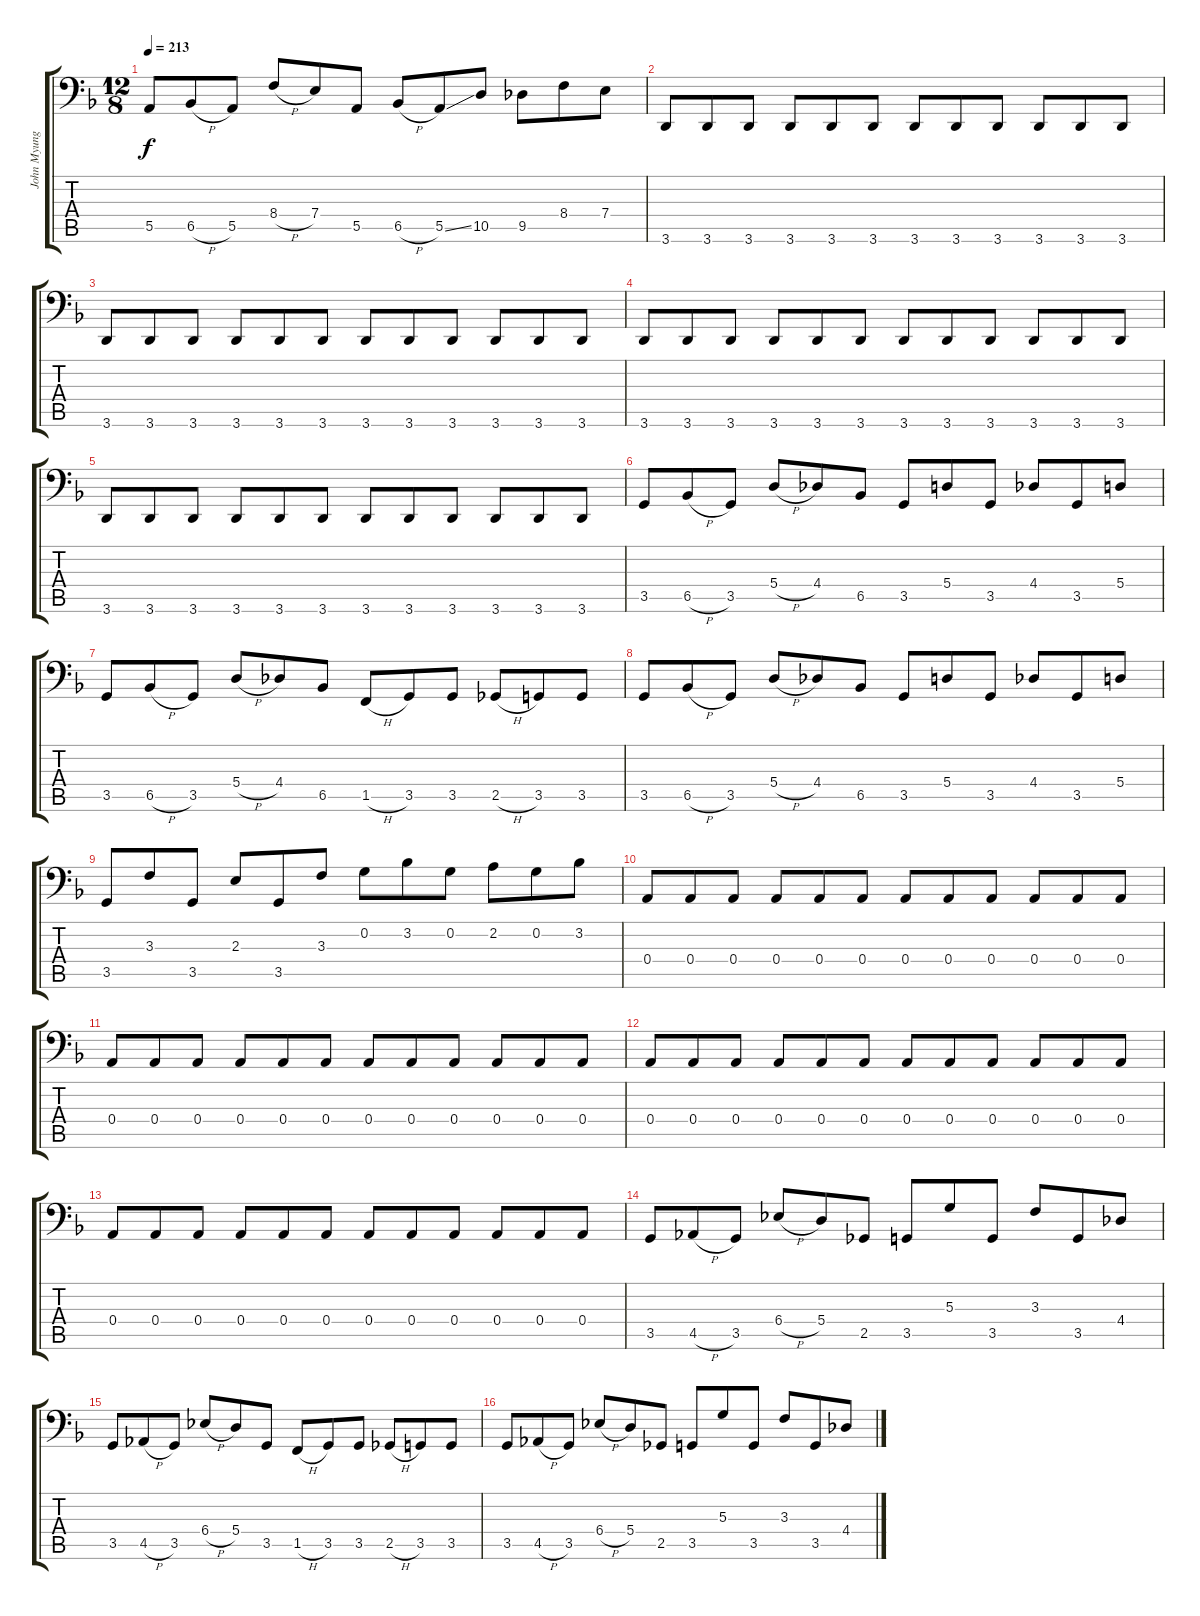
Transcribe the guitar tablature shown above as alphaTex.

\track ("John Myung Bass" "John Myung") {instrument electricbassfinger}
\staff {score tabs}
\tuning (C3 G2 D2 A1 E1 B0) {hide}
\ts (12 8)
\tempo 213
\clef f4
\ks dminor
5.5.8{dy f} 6.5{h}.8 5.5.8 8.4{h}.8 7.4.8 5.5.8 6.5{h}.8 5.5{ss}.8 10.5.8 9.5.8 8.4.8 7.4.8 |
3.6.8 3.6.8 3.6.8 3.6.8 3.6.8 3.6.8 3.6.8 3.6.8 3.6.8 3.6.8 3.6.8 3.6.8 |
3.6.8 3.6.8 3.6.8 3.6.8 3.6.8 3.6.8 3.6.8 3.6.8 3.6.8 3.6.8 3.6.8 3.6.8 |
3.6.8 3.6.8 3.6.8 3.6.8 3.6.8 3.6.8 3.6.8 3.6.8 3.6.8 3.6.8 3.6.8 3.6.8 |
3.6.8 3.6.8 3.6.8 3.6.8 3.6.8 3.6.8 3.6.8 3.6.8 3.6.8 3.6.8 3.6.8 3.6.8 |
3.5.8 6.5{h}.8 3.5.8 5.4{h}.8 4.4.8 6.5.8 3.5.8 5.4.8 3.5.8 4.4.8 3.5.8 5.4.8 |
3.5.8 6.5{h}.8 3.5.8 5.4{h}.8 4.4.8 6.5.8 1.5{h}.8 3.5.8 3.5.8 2.5{h}.8 3.5.8 3.5.8 |
3.5.8 6.5{h}.8 3.5.8 5.4{h}.8 4.4.8 6.5.8 3.5.8 5.4.8 3.5.8 4.4.8 3.5.8 5.4.8 |
3.5.8 3.3.8 3.5.8 2.3.8 3.5.8 3.3.8 0.2.8 3.2.8 0.2.8 2.2.8 0.2.8 3.2.8 |
0.4.8 0.4.8 0.4.8 0.4.8 0.4.8 0.4.8 0.4.8 0.4.8 0.4.8 0.4.8 0.4.8 0.4.8 |
0.4.8 0.4.8 0.4.8 0.4.8 0.4.8 0.4.8 0.4.8 0.4.8 0.4.8 0.4.8 0.4.8 0.4.8 |
0.4.8 0.4.8 0.4.8 0.4.8 0.4.8 0.4.8 0.4.8 0.4.8 0.4.8 0.4.8 0.4.8 0.4.8 |
0.4.8 0.4.8 0.4.8 0.4.8 0.4.8 0.4.8 0.4.8 0.4.8 0.4.8 0.4.8 0.4.8 0.4.8 |
3.5.8 4.5{h}.8 3.5.8 6.4{h}.8 5.4.8 2.5.8 3.5.8 5.3.8 3.5.8 3.3.8 3.5.8 4.4.8 |
3.5.8 4.5{h}.8 3.5.8 6.4{h}.8 5.4.8 3.5.8 1.5{h}.8 3.5.8 3.5.8 2.5{h}.8 3.5.8 3.5.8 |
3.5.8 4.5{h}.8 3.5.8 6.4{h}.8 5.4.8 2.5.8 3.5.8 5.3.8 3.5.8 3.3.8 3.5.8 4.4.8
